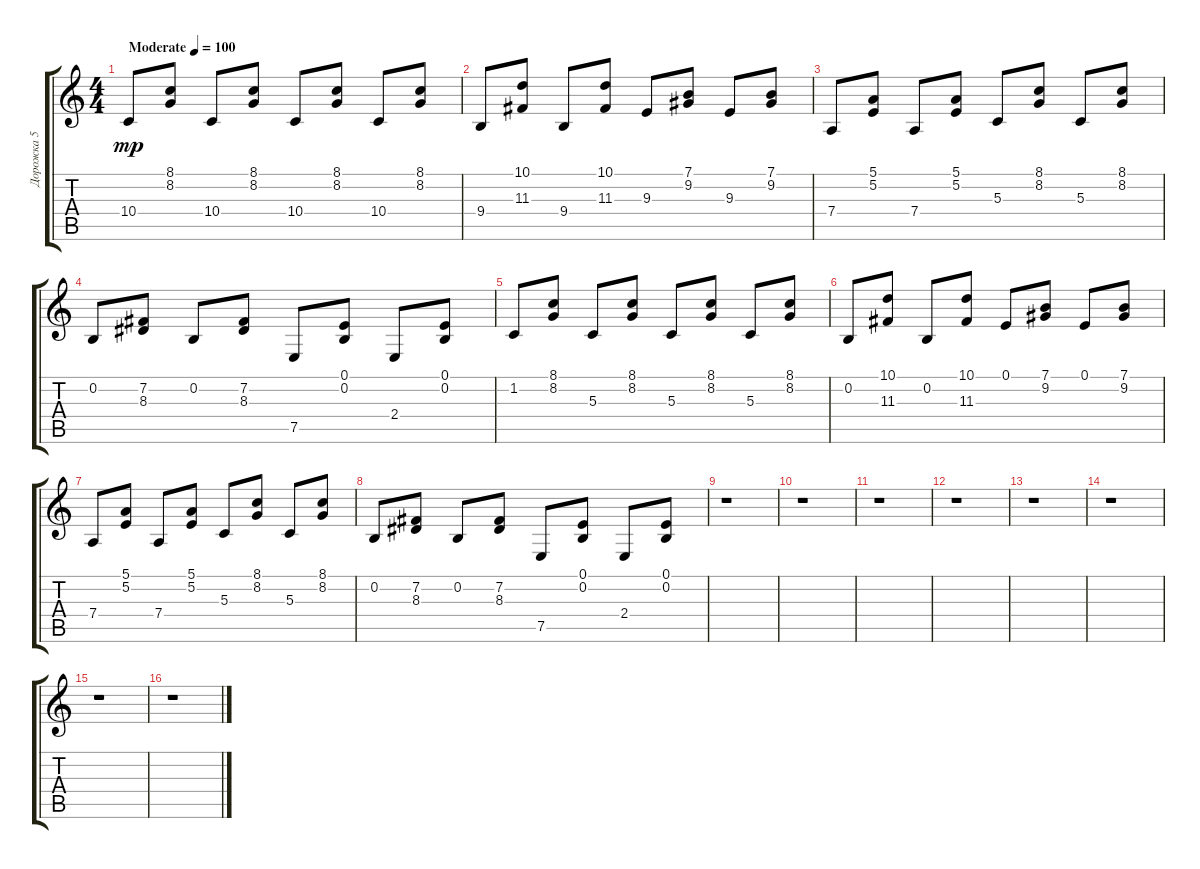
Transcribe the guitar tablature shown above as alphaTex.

\track ("Дорожка 5" "Дорожка 5") {instrument koto}
\staff {score tabs}
\tuning (E4 B3 G3 D3 A2 E2) {hide}
\ts (4 4)
\tempo (100 "Moderate")
\clef g2
\ks c
10.4.8{dy mp instrument koto} (8.1 8.2).8 10.4.8 (8.1 8.2).8 10.4.8 (8.1 8.2).8 10.4.8 (8.1 8.2).8 |
9.4.8 (10.1 11.3).8 9.4.8 (10.1 11.3).8 9.3.8 (7.1 9.2).8 9.3.8 (7.1 9.2).8 |
7.4.8 (5.1 5.2).8 7.4.8 (5.1 5.2).8 5.3.8 (8.1 8.2).8 5.3.8 (8.1 8.2).8 |
0.2.8 (7.2 8.3).8 0.2.8 (7.2 8.3).8 7.5.8 (0.1 0.2).8 2.4.8 (0.1 0.2).8 |
1.2.8 (8.1 8.2).8 5.3.8 (8.1 8.2).8 5.3.8 (8.1 8.2).8 5.3.8 (8.1 8.2).8 |
0.2.8 (10.1 11.3).8 0.2.8 (10.1 11.3).8 0.1.8 (7.1 9.2).8 0.1.8 (7.1 9.2).8 |
7.4.8 (5.1 5.2).8 7.4.8 (5.1 5.2).8 5.3.8 (8.1 8.2).8 5.3.8 (8.1 8.2).8 |
0.2.8 (7.2 8.3).8 0.2.8 (7.2 8.3).8 7.5.8 (0.1 0.2).8 2.4.8 (0.1 0.2).8 |
r.1 |
r.1 |
r.1 |
r.1 |
r.1 |
r.1 |
r.1 |
r.1
